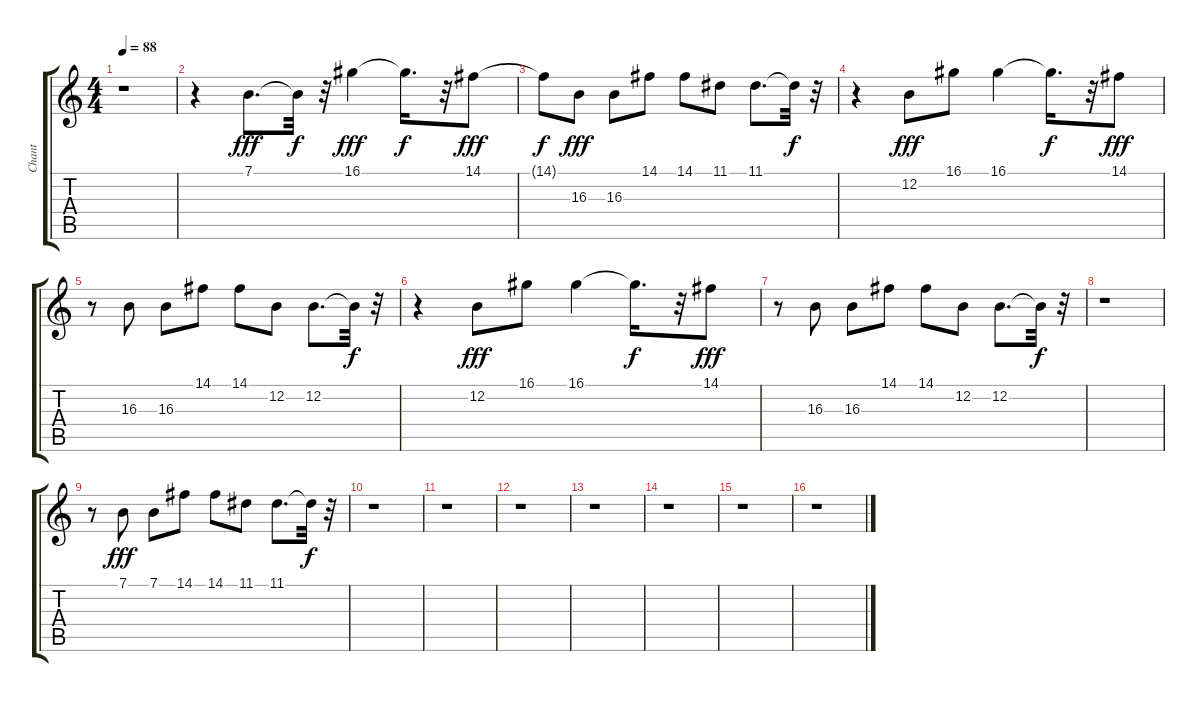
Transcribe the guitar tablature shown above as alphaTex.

\track ("Chant" "Chant") {instrument synthbrass1}
\staff {score tabs}
\tuning (E4 B3 G3 D3 A2 E2) {hide}
\ts (4 4)
\tempo 88
\clef g2
\ks c
r.1{dy f} |
r.4 7.1.8{d dy fff} 7.1{t}.32{dy f} r.32 16.1.4{dy fff} 16.1{t}.16{d dy f} r.32 14.1.8{dy fff} |
14.1{t}.8{dy f} 16.3.8{dy fff} 16.3.8 14.1.8 14.1.8 11.1.8 11.1.8{d} 11.1{t}.32{dy f} r.32 |
r.4 12.2.8{dy fff} 16.1.8 16.1.4 16.1{t}.16{d dy f} r.32 14.1.8{dy fff} |
r.8 16.3.8 16.3.8 14.1.8 14.1.8 12.2.8 12.2.8{d} 12.2{t}.32{dy f} r.32 |
r.4 12.2.8{dy fff} 16.1.8 16.1.4 16.1{t}.16{d dy f} r.32 14.1.8{dy fff} |
r.8 16.3.8 16.3.8 14.1.8 14.1.8 12.2.8 12.2.8{d} 12.2{t}.32{dy f} r.32 |
r.1 |
r.8 7.1.8{dy fff} 7.1.8 14.1.8 14.1.8 11.1.8 11.1.8{d} 11.1{t}.32{dy f} r.32 |
r.1 |
r.1 |
r.1 |
r.1 |
r.1 |
r.1 |
r.1
